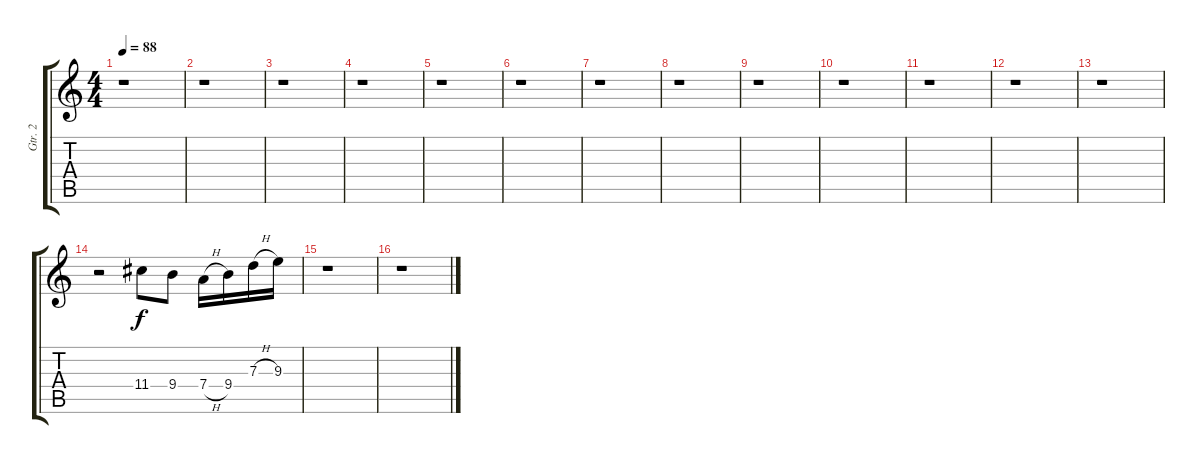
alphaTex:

\track ("Gtr. 2" "Gtr. 2") {instrument electricguitarclean}
\staff {score tabs}
\tuning (E4 B3 G3 D3 A2 E2) {hide}
\ts (4 4)
\tempo 88
\clef g2
\ks c
r.1{dy f} |
r.1 |
r.1 |
r.1 |
r.1 |
r.1 |
r.1 |
r.1 |
r.1 |
r.1 |
r.1 |
r.1 |
r.1 |
r.2 11.4.8 9.4.8 7.4{h}.16 9.4.16 7.3{h}.16 9.3.16 |
r.1 |
r.1
